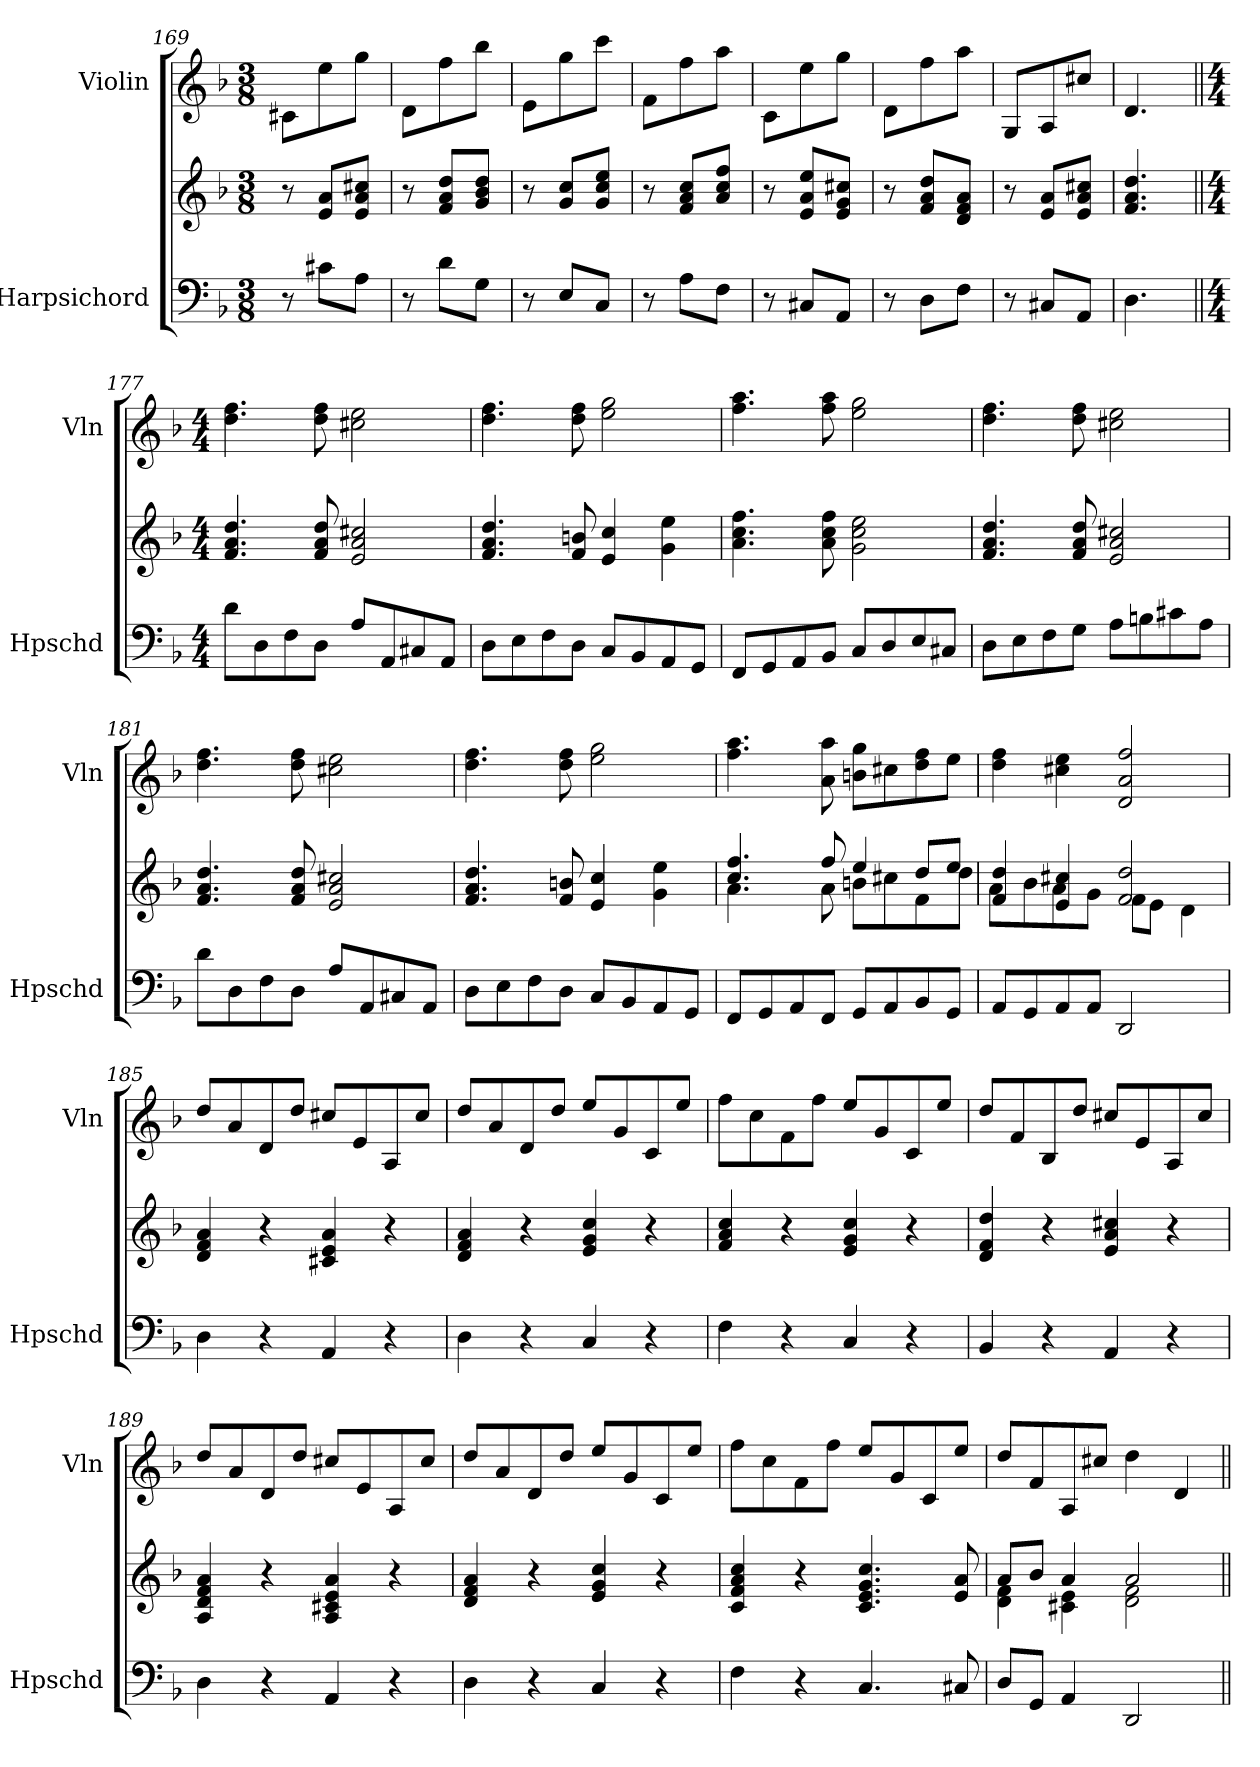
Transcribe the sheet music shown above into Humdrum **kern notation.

**kern	**kern	**kern
*part2	*part2	*part1
*staff3	*staff2	*staff1
*I"Harpsichord	*	*I"Violin
*I'Hpschd	*	*I'Vln
!!LO:PB:g=z
*clefF4	*clefG2	*clefG2
*k[b-]	*k[b-]	*k[b-]
*F:	*F:	*F:
*M3/8	*M3/8	*M3/8
=169	=169	=169
8r	8r	8c#X\L
8c#X\L	8e/ 8a/L	8ee\
8A\J	8e/ 8a/ 8cc#X/J	8gg\J
!!LO:PB:g=z
=170	=170	=170
8r	8r	8d\L
8d\L	8f/ 8a/ 8dd/L	8ff\
8G\J	8g/ 8b-/ 8dd/J	8bb-\J
=171	=171	=171
8r	8r	8e\L
8E/L	8g/ 8cc/L	8gg\
8C/J	8g/ 8cc/ 8ee/J	8ccc\J
=172	=172	=172
8r	8r	8f\L
8A\L	8f/ 8a/ 8cc/L	8ff\
8F\J	8a/ 8cc/ 8ff/J	8aa\J
=173	=173	=173
8r	8r	8c\L
8C#X/L	8e/ 8a/ 8ee/L	8ee\
8AA/J	8e/ 8g/ 8cc#X/J	8gg\J
=174	=174	=174
8r	8r	8d\L
8D\L	8f/ 8a/ 8dd/L	8ff\
8F\J	8d/ 8f/ 8a/J	8aa\J
=175	=175	=175
8r	8r	8G/L
8C#X/L	8e/ 8a/L	8A/
8AA/J	8e/ 8a/ 8cc#X/J	8cc#X/J
=176	=176	=176
4.D\	4.f/ 4.a/ 4.dd/	4.d/
=177||	=177||	=177||
*M4/4	*M4/4	*M4/4
8d\L	4.f/ 4.a/ 4.dd/	4.dd\ 4.ff\
8D\	.	.
8F\	.	.
8D\J	8f/ 8a/ 8dd/	8dd\ 8ff\
8A/L	2e/ 2a/ 2cc#X/	2cc#X\ 2ee\
8AA/	.	.
8C#X/	.	.
8AA/J	.	.
=178	=178	=178
8D\L	4.f/ 4.a/ 4.dd/	4.dd\ 4.ff\
8E\	.	.
8F\	.	.
8D\J	8f/ 8bn/	8dd\ 8ff\
8C/L	4e/ 4cc/	2ee\ 2gg\
8BB-/	.	.
8AA/	4g\ 4ee\	.
8GG/J	.	.
!!LO:LB:g=z
=179	=179	=179
8FF/L	4.a\ 4.cc\ 4.ff\	4.ff\ 4.aa\
8GG/	.	.
8AA/	.	.
8BB-/J	8a\ 8cc\ 8ff\	8ff\ 8aa\
8C/L	2g\ 2cc\ 2ee\	2ee\ 2gg\
8D/	.	.
8E/	.	.
8C#X/J	.	.
=180	=180	=180
8D\L	4.f/ 4.a/ 4.dd/	4.dd\ 4.ff\
8E\	.	.
8F\	.	.
8G\J	8f/ 8a/ 8dd/	8dd\ 8ff\
8A\L	2e/ 2a/ 2cc#X/	2cc#X\ 2ee\
8Bn\	.	.
8c#X\	.	.
8A\J	.	.
=181	=181	=181
8d\L	4.f/ 4.a/ 4.dd/	4.dd\ 4.ff\
8D\	.	.
8F\	.	.
8D\J	8f/ 8a/ 8dd/	8dd\ 8ff\
8A/L	2e/ 2a/ 2cc#X/	2cc#X\ 2ee\
8AA/	.	.
8C#X/	.	.
8AA/J	.	.
=182	=182	=182
8D\L	4.f/ 4.a/ 4.dd/	4.dd\ 4.ff\
8E\	.	.
8F\	.	.
8D\J	8f/ 8bn/	8dd\ 8ff\
8C/L	4e/ 4cc/	2ee\ 2gg\
8BB-/	.	.
8AA/	4g\ 4ee\	.
8GG/J	.	.
=183	=183	=183
*	*^	*
8FF/L	4.cc/ 4.ff/	4.a\	4.ff\ 4.aa\
8GG/	.	.	.
8AA/	.	.	.
8FF/J	8ff/	8a\	8a\ 8aa\
8GG/L	4ee/	8bn\L	8bn\ 8gg\L
8AA/	.	8cc#X\	8cc#X\
8BB-/	8dd/L	8f\	8dd\ 8ff\
8GG/J	8ee/J	8dd\J	8ee\J
!!LO:PB:g=z
=184	=184	=184	=184
8AA/L	4f/ 4dd/	8a\L	4dd\ 4ff\
8GG/	.	8b-\	.
8AA/	4e/ 4cc#X/	8a\	4cc#X\ 4ee\
8AA/J	.	8g\J	.
2DD/	2f/ 2dd/	8f\L	2d/ 2a/ 2ff/
.	.	8e\J	.
.	.	4d\	.
*	*v	*v	*
=185	=185	=185
4D\	4d/ 4f/ 4a/	8dd/L
.	.	8a/
4r	4r	8d/
.	.	8dd/J
4AA/	4c#X/ 4e/ 4a/	8cc#X/L
.	.	8e/
4r	4r	8A/
.	.	8cc#/J
=186	=186	=186
4D\	4d/ 4f/ 4a/	8dd/L
.	.	8a/
4r	4r	8d/
.	.	8dd/J
4C/	4e/ 4g/ 4cc/	8ee/L
.	.	8g/
4r	4r	8c/
.	.	8ee/J
=187	=187	=187
4F\	4f/ 4a/ 4cc/	8ff\L
.	.	8cc\
4r	4r	8f\
.	.	8ff\J
4C/	4e/ 4g/ 4cc/	8ee/L
.	.	8g/
4r	4r	8c/
.	.	8ee/J
=188	=188	=188
4BB-/	4d/ 4f/ 4dd/	8dd/L
.	.	8f/
4r	4r	8B-/
.	.	8dd/J
4AA/	4e/ 4a/ 4cc#X/	8cc#X/L
.	.	8e/
4r	4r	8A/
.	.	8cc#/J
=189	=189	=189
4D\	4A/ 4d/ 4f/ 4a/	8dd/L
.	.	8a/
4r	4r	8d/
.	.	8dd/J
4AA/	4A/ 4c#X/ 4e/ 4a/	8cc#X/L
.	.	8e/
4r	4r	8A/
.	.	8cc#/J
!!LO:PB:g=z
=190	=190	=190
4D\	4d/ 4f/ 4a/	8dd/L
.	.	8a/
4r	4r	8d/
.	.	8dd/J
4C/	4e/ 4g/ 4cc/	8ee/L
.	.	8g/
4r	4r	8c/
.	.	8ee/J
!!LO:PB:g=z
=191	=191	=191
4F\	4c/ 4f/ 4a/ 4cc/	8ff\L
.	.	8cc\
4r	4r	8f\
.	.	8ff\J
4.C/	4.c/ 4.e/ 4.g/ 4.cc/	8ee/L
.	.	8g/
.	.	8c/
8C#X/	8e/ 8a/	8ee/J
=192	=192	=192
*	*^	*
8D/L	8a/L	4d\ 4f\	8dd/L
8GG/J	8b-/J	.	8f/
4AA/	4a/	4c#X\ 4e\	8A/
.	.	.	8cc#X/J
2DD/	2a/	2d\ 2f\	4dd\
.	.	.	4d/
*	*v	*v	*
=||	=||	=||
*-	*-	*-
